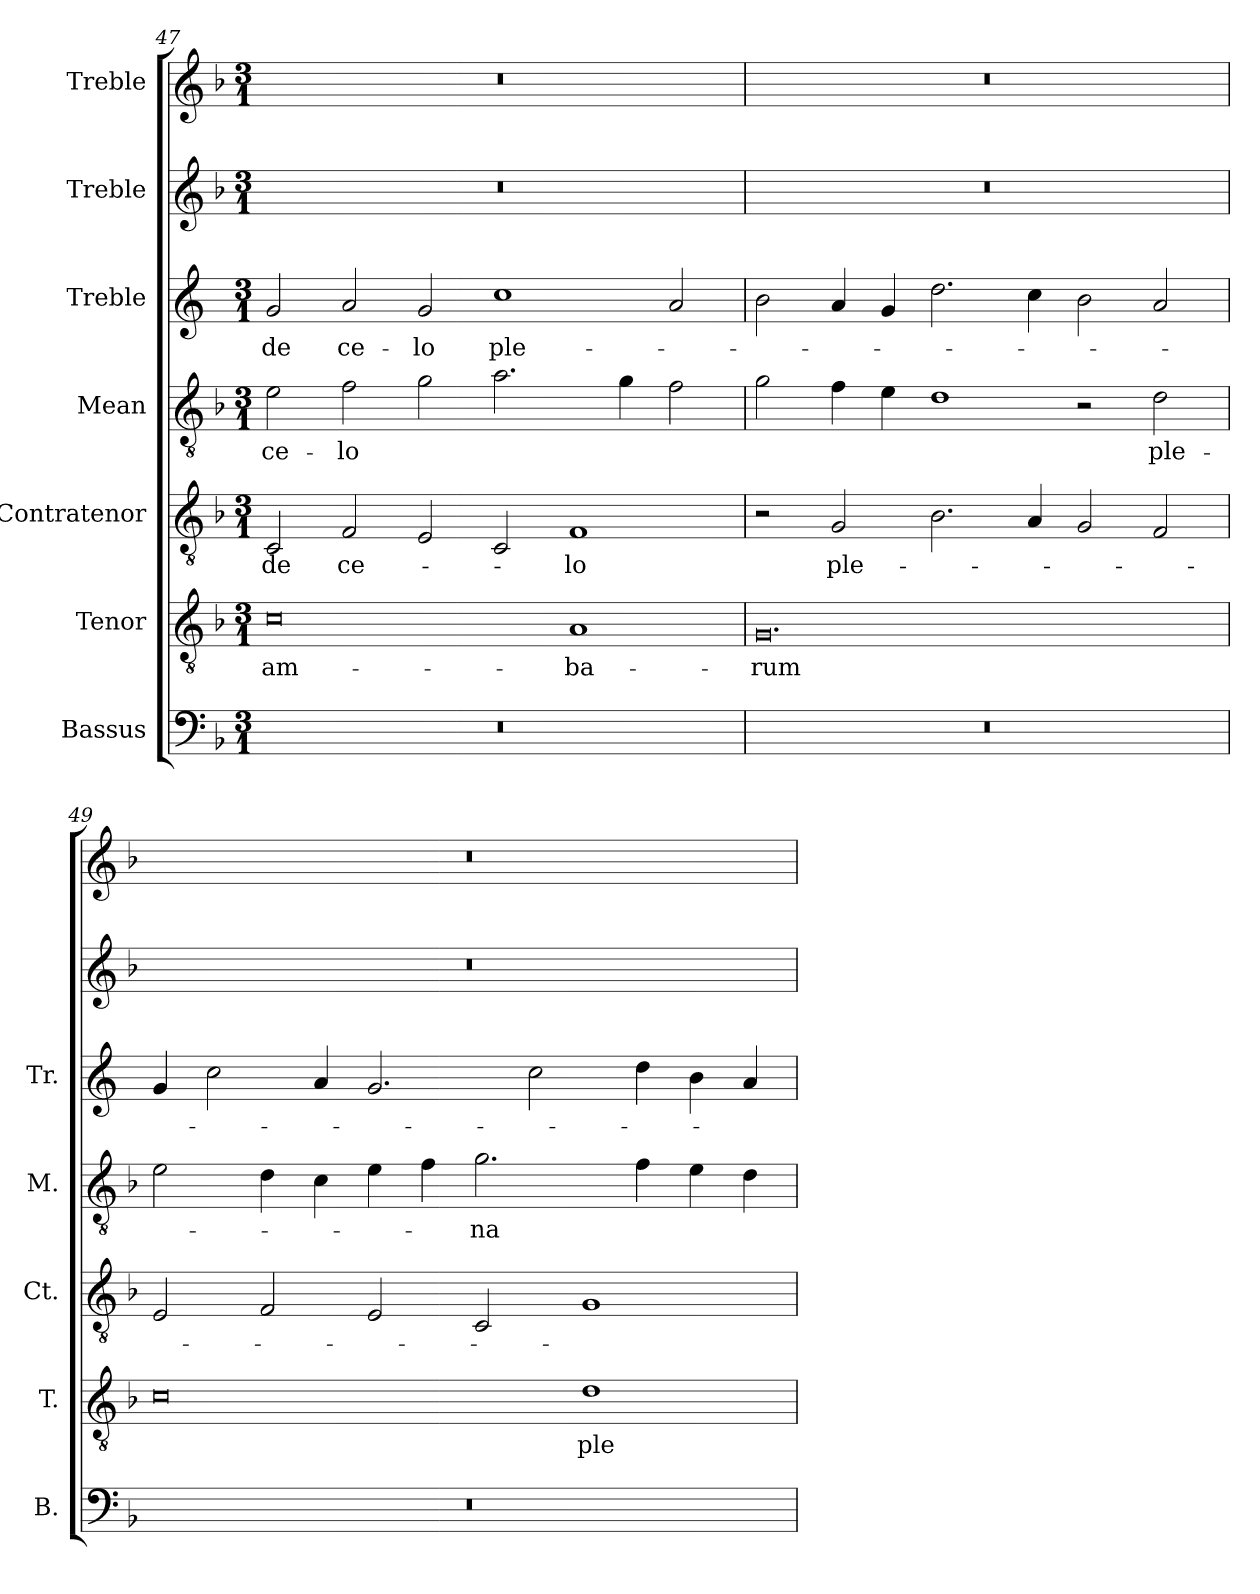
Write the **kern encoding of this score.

**kern	**kern	**text	**kern	**text	**kern	**text	**kern	**text	**kern	**kern
*part7	*part6	*part6	*part5	*part5	*part4	*part4	*part3	*part3	*part2	*part1
*staff7	*staff6	*staff6	*staff5	*staff5	*staff4	*staff4	*staff3	*staff3	*staff2	*staff1
*I"Bassus	*I"Tenor	*	*I"Contratenor	*	*I"Mean	*	*I"Treble	*	*I"Treble	*I"Treble
*I'B.	*I'T.	*	*I'Ct.	*	*I'M.	*	*I'Tr.	*	*	*
*clefF4	*clefGv2	*	*clefGv2	*	*clefGv2	*	*clefG2	*	*clefG2	*clefG2
*	*ITrd7c12	*	*ITrd7c12	*	*ITrd7c12	*	*	*	*	*
*k[b-]	*k[b-]	*	*k[b-]	*	*k[b-]	*	*k[]	*	*k[b-]	*k[b-]
*F:	*F:	*	*F:	*	*F:	*	*	*	*F:	*F:
*M3/1	*M3/1	*	*M3/1	*	*M3/1	*	*M3/1	*	*M3/1	*M3/1
=47	=47	=47	=47	=47	=47	=47	=47	=47	=47	=47
!LO:N:vis=1	!	!	!	!	!	!	!	!	!	!
!	!	!LO:LY:b:color=#000000	!	!	!	!	!	!	!	!
!	!	!	!	!LO:LY:b:color=#000000	!	!	!	!	!	!
!	!	!	!	!	!	!LO:LY:b:color=#000000	!	!	!	!
!	!	!	!	!	!	!	!	!LO:LY:b:color=#000000	!LO:N:vis=1	!LO:N:vis=1
0.r	0Ci	am-	2CCi/	de	2Ei\	ce-	2gi/	de	0.r	0.r
!	!	!	!	!LO:LY:b:color=#000000	!	!	!	!	!	!
!	!	!	!	!	!	!LO:LY:b:color=#000000	!	!	!	!
!	!	!	!	!	!	!	!	!LO:LY:b:color=#000000	!	!
.	.	.	2FFi/	ce-	2Fi\	-lo	2ai/	ce-	.	.
!	!	!	!	!	!	!	!	!LO:LY:b:color=#000000	!	!
.	.	.	2EEi/	.	2Gi\	.	2gi/	-lo	.	.
!	!	!	!	!	!	!	!	!LO:LY:b:color=#000000	!	!
.	.	.	2CCi/	.	2.Ai\	.	1cci	ple-	.	.
!	!	!LO:LY:b:color=#000000	!	!	!	!	!	!	!	!
!	!	!	!	!LO:LY:b:color=#000000	!	!	!	!	!	!
.	1AAi	-ba-	1FFi	-lo	.	.	.	.	.	.
.	.	.	.	.	4Gi\	.	.	.	.	.
.	.	.	.	.	2Fi\	.	2ai/	.	.	.
=48`	=48`	=48`	=48`	=48`	=48`	=48`	=48`	=48`	=48`	=48`
!LO:N:vis=1	!	!	!	!	!	!	!	!	!	!
!	!	!LO:LY:b:color=#000000	!	!	!	!	!	!	!LO:N:vis=1	!LO:N:vis=1
0.r	0.GGi	-rum	2r	.	2Gi\	.	2bi\	.	0.r	0.r
!	!	!	!	!LO:LY:b:color=#000000	!	!	!	!	!	!
.	.	.	2GGi/	ple-	4Fi\	.	4ai/	.	.	.
.	.	.	.	.	4Ei\	.	4gi/	.	.	.
.	.	.	2.BB-i\	.	1Di	.	2.ddi\	.	.	.
.	.	.	4AAi/	.	.	.	4cci\	.	.	.
.	.	.	2GGi/	.	2r	.	2bi\	.	.	.
!	!	!	!	!	!	!LO:LY:b:color=#000000	!	!	!	!
.	.	.	2FFi/	.	2Di\	ple-	2ai/	.	.	.
!!LO:LB:g=z
=49`	=49`	=49`	=49`	=49`	=49`	=49`	=49`	=49`	=49`	=49`
!LO:N:vis=1	!	!	!	!	!	!	!	!	!LO:N:vis=1	!LO:N:vis=1
0.r	0Ci	.	2EEi/	.	2Ei\	.	4gi/	.	0.r	0.r
.	.	.	.	.	.	.	2cci\	.	.	.
.	.	.	2FFi/	.	4Di\	.	.	.	.	.
.	.	.	.	.	4Ci\	.	4ai/	.	.	.
.	.	.	2EEi/	.	4Ei\	.	2.gi/	.	.	.
.	.	.	.	.	4Fi\	.	.	.	.	.
!	!	!	!	!	!	!LO:LY:b:color=#000000	!	!	!	!
.	.	.	2CCi/	.	2.Gi\	-na	.	.	.	.
.	.	.	.	.	.	.	2cci\	.	.	.
!	!	!LO:LY:b:color=#000000	!	!	!	!	!	!	!	!
.	1Di	ple-	1GGi	.	.	.	.	.	.	.
.	.	.	.	.	4Fi\	.	4ddi\	.	.	.
.	.	.	.	.	4Ei\	.	4bi\	.	.	.
.	.	.	.	.	4Di\	.	4ai/	.	.	.
=`	=`	=`	=`	=`	=`	=`	=`	=`	=`	=`
*-	*-	*-	*-	*-	*-	*-	*-	*-	*-	*-
